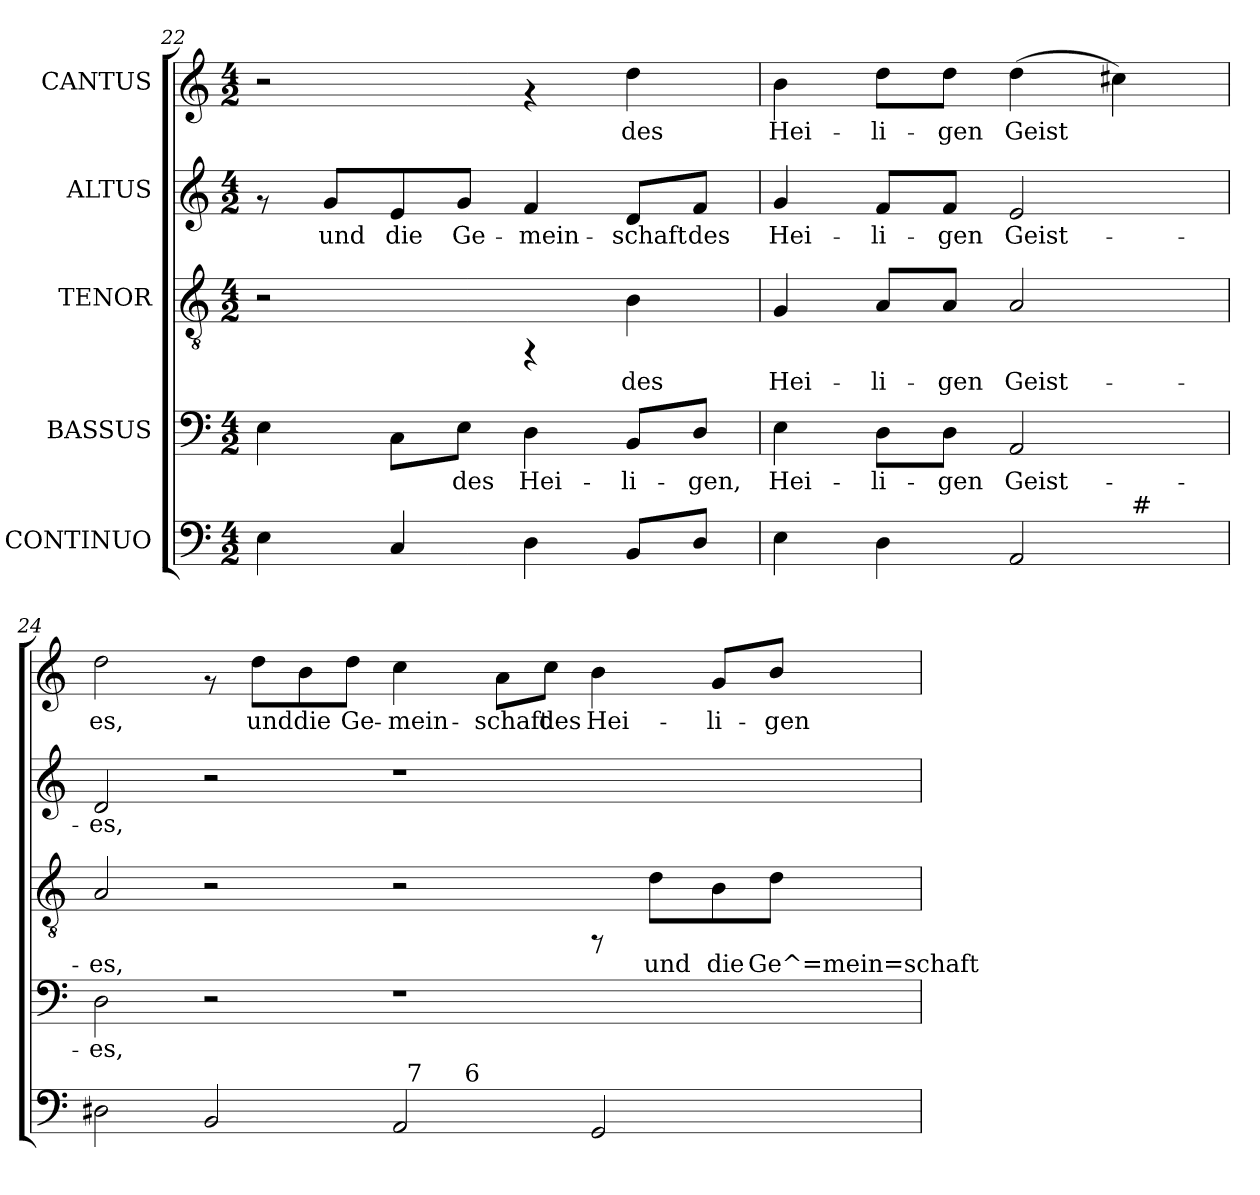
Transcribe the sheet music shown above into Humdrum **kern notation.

**kern	**kern	**text	**kern	**text	**kern	**text	**kern	**text
*part5	*part4	*part4	*part3	*part3	*part2	*part2	*part1	*part1
*staff5	*staff4	*staff4	*staff3	*staff3	*staff2	*staff2	*staff1	*staff1
*I"CONTINUO	*I"BASSUS	*	*I"TENOR	*	*I"ALTUS	*	*I"CANTUS	*
*clefF4	*clefF4	*	*clefGv2	*	*clefG2	*	*clefG2	*
*k[]	*k[]	*	*k[]	*	*k[]	*	*k[]	*
*C:	*C:	*	*C:	*	*C:	*	*C:	*
*M4/2	*M4/2	*	*M4/2	*	*M4/2	*	*M4/2	*
=22	=22	=22	=22	=22	=22	=22	=22	=22
!	!	!LO:LY:b:cj	!	!	!	!	!	!
4E\	4E\	.	2r	.	8rf	.	2r	.
!	!	!	!	!	!	!LO:LY:b:cj	!	!
.	.	.	.	.	8g/L	und	.	.
!	!	!LO:LY:b:cj	!	!	!	!LO:LY:b:cj	!	!
4C/	8C\L	.	.	.	8e/	die	.	.
!	!	!LO:LY:b:cj	!	!	!	!LO:LY:b:cj	!	!
.	8E\J	des	.	.	8g/J	Ge-	.	.
!	!	!LO:LY:b:cj	!	!	!	!LO:LY:b:cj	!	!
4D\	4D\	Hei-	4rFF	.	4f/	-mein-	4rf	.
!	!	!LO:LY:b:cj	!	!LO:LY:b:cj	!	!LO:LY:b:cj	!	!LO:LY:b:cj
8BB/L	8BB/L	-li-	4B\	des	8d/L	-schaft	4dd\	des
!	!	!LO:LY:b:cj	!	!	!	!LO:LY:b:cj	!	!
8D/J	8D/J	-gen,	.	.	8f/J	des	.	.
!!LO:PB:g=z
=23	=23	=23	=23	=23	=23	=23	=23	=23
!	!	!LO:LY:b:cj	!	!LO:LY:b:cj	!	!LO:LY:b:cj	!	!LO:LY:b:cj
*^	*	*	*	*	*	*	*	*
4E\	2ryy	4E\	Hei-	4G/	Hei-	4g/	Hei-	4b\	Hei-
!	!	!	!LO:LY:b:cj	!	!LO:LY:b:cj	!	!LO:LY:b:cj	!	!LO:LY:b:cj
4D\	.	8D\L	-li-	8A/L	-li-	8f/L	-li-	8dd\L	-li-
!	!	!	!LO:LY:b:cj	!	!LO:LY:b:cj	!	!LO:LY:b:cj	!	!LO:LY:b:cj
.	.	8D\J	-gen	8A/J	-gen	8f/J	-gen	8dd\J	-gen
!	!	!	!LO:LY:b:cj	!	!LO:LY:b:cj	!	!LO:LY:b:cj	!	!LO:LY:b:cj
2AA>/	4ryy	2AA/	Geist-	2A/	Geist-	2e/	Geist-	(>4dd\	Geist-
!	!	!	!	!	!	!	!	!	!LO:LY:b:cj
.	64ryy	.	.	.	.	.	.	4cc#X\)	--
!	!LO:TX:a:t=#	!	!	!	!	!	!	!	!
.	8...ryy	.	.	.	.	.	.	.	.
=24	=24	=24	=24	=24	=24	=24	=24	=24	=24
!	!	!	!LO:LY:b:cj	!	!LO:LY:b:cj	!	!LO:LY:b:cj	!	!LO:LY:b:cj
*	*^	*	*	*	*	*	*	*	*
2D#\	1ryy	1ryy	2D\	-es,	2A/	-es,	2d/	-es,	2dd\	-es,
2BB/	.	.	2r	.	2r	.	2r	.	8rf	.
!	!	!	!	!	!	!	!	!	!	!LO:LY:b:cj
.	.	.	.	.	.	.	.	.	8dd\L	und
!	!	!	!	!	!	!	!	!	!	!LO:LY:b:cj
.	.	.	.	.	.	.	.	.	8b\	die
!	!	!	!	!	!	!	!	!	!	!LO:LY:b:cj
.	.	.	.	.	.	.	.	.	8dd\J	Ge-
!	!	!	!	!	!	!	!	!	!	!LO:LY:b:cj
2AA/	64ryy	8.ryy	1r	.	2r	.	1r	.	4cc\	-mein-
!	!LO:TX:a:t=7	!	!	!	!	!	!	!	!	!
.	2ryy	.	.	.	.	.	.	.	.	.
!	!	!LO:TX:a:t=6	!	!	!	!	!	!	!	!
.	.	2ryy	.	.	.	.	.	.	.	.
!	!	!	!	!	!	!	!	!	!	!LO:LY:b:cj
.	.	.	.	.	.	.	.	.	8a\L	-schaft
!	!	!	!	!	!	!	!	!	!	!LO:LY:b:cj
.	.	.	.	.	.	.	.	.	8cc\J	des
!	!	!	!	!	!	!	!	!	!	!LO:LY:b:cj
2GG/	.	.	.	.	8rFF	.	.	.	4b\	Hei-
.	4ryy	.	.	.	.	.	.	.	.	.
!	!	!	!	!	!	!LO:LY:b:cj	!	!	!	!
.	.	.	.	.	8d\L	und	.	.	.	.
.	.	4ryy	.	.	.	.	.	.	.	.
!	!	!	!	!	!	!LO:LY:b:cj	!	!	!	!LO:LY:b:cj
.	.	.	.	.	8B\	die	.	.	8g/L	-li-
.	8...ryy	.	.	.	.	.	.	.	.	.
!	!	!	!	!	!	!LO:LY:b:cj	!	!	!	!LO:LY:b:cj
.	.	.	.	.	8d\J	Ge^=mein=schaft	.	.	8b/J	-gen
.	.	16ryy	.	.	.	.	.	.	.	.
*v	*v	*v	*	*	*	*	*	*	*	*
=	=	=	=	=	=	=	=	=
*-	*-	*-	*-	*-	*-	*-	*-	*-
